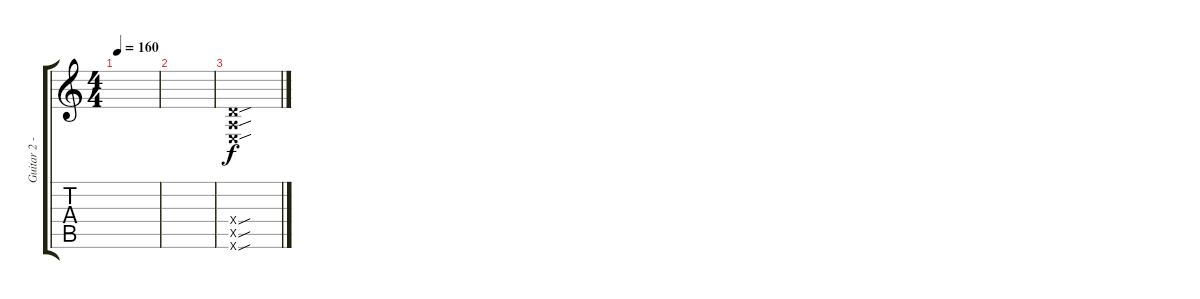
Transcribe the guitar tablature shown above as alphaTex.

\track ("Guitar 2 -  Briank Baker" "Guitar 2 -") {instrument distortionguitar}
\staff {score tabs}
\tuning (E4 B3 G3 D3 A2 E2) {hide}
\ts (4 4)
\tempo 160
\clef g2
\ks c
|
|
(0.4{sou x} 0.5{sou x} 0.6{sou x}).1{dy f}
